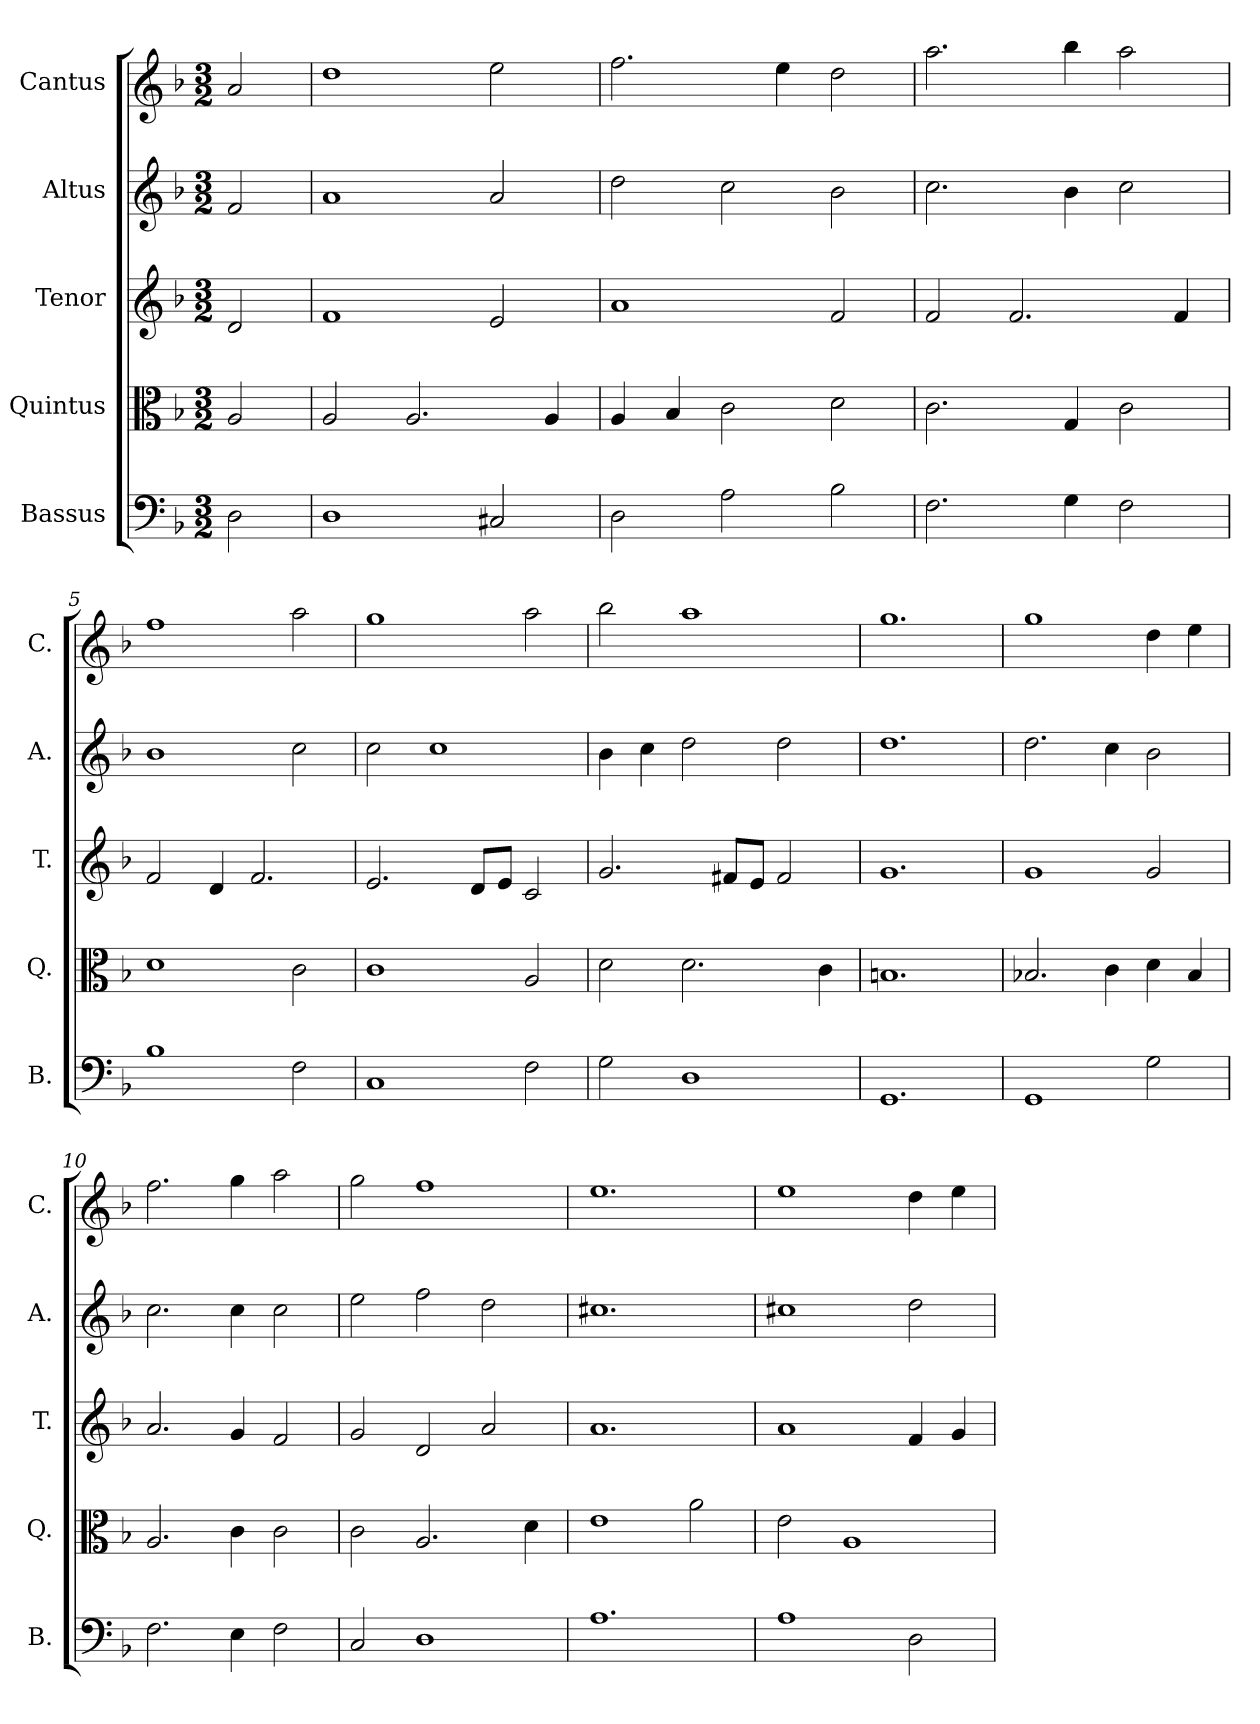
**kern	**kern	**kern	**kern	**kern
*part5	*part4	*part3	*part2	*part1
*staff5	*staff4	*staff3	*staff2	*staff1
*I"Bassus	*I"Quintus	*I"Tenor	*I"Altus	*I"Cantus
*I'B.	*I'Q.	*I'T.	*I'A.	*I'C.
*clefF4	*clefC3	*clefG2	*clefG2	*clefG2
*k[b-]	*k[b-]	*k[b-]	*k[b-]	*k[b-]
*F:	*F:	*F:	*F:	*F:
*M3/2	*M3/2	*M3/2	*M3/2	*M3/2
=1	=1	=1	=1	=1
2D\	2A/	2d/	2f/	2a/
=2	=2	=2	=2	=2
1D\	2A/	1f/	1a/	1dd\
.	2.A/	.	.	.
2C#X/	.	2e/	2a/	2ee\
.	4A/	.	.	.
=3	=3	=3	=3	=3
2D\	4A/	1a/	2dd\	2.ff\
.	4B-/	.	.	.
2A\	2c\	.	2cc\	.
.	.	.	.	4ee\
2B-\	2d\	2f/	2b-\	2dd\
=4	=4	=4	=4	=4
2.F\	2.c\	2f/	2.cc\	2.aa\
.	.	2.f/	.	.
4G\	4G/	.	4b-\	4bb-\
2F\	2c\	.	2cc\	2aa\
.	.	4f/	.	.
=5	=5	=5	=5	=5
1B-\	1d\	2f/	1b-\	1ff\
.	.	4d/	.	.
.	.	2.f/	.	.
2F\	2c\	.	2cc\	2aa\
=6	=6	=6	=6	=6
1C/	1c\	2.e/	2cc\	1gg\
.	.	.	1cc\	.
.	.	8d/L	.	.
.	.	8e/J	.	.
2F\	2A/	2c/	.	2aa\
!!LO:LB:g=z
=7	=7	=7	=7	=7
2G\	2d\	2.g/	4b-\	2bb-\
.	.	.	4cc\	.
1D\	2.d\	.	2dd\	1aa\
.	.	8f#X/L	.	.
.	.	8e/J	.	.
.	.	2f#/	2dd\	.
.	4c\	.	.	.
=8	=8	=8	=8	=8
1.GG/	1.Bn/	1.g/	1.dd\	1.gg\
=9	=9	=9	=9	=9
1GG/	2.B-X/	1g/	2.dd\	1gg\
.	4c\	.	4cc\	.
2G\	4d\	2g/	2b-\	4dd\
.	4B-/	.	.	4ee\
=10	=10	=10	=10	=10
2.F\	2.A/	2.a/	2.cc\	2.ff\
4E\	4c\	4g/	4cc\	4gg\
2F\	2c\	2f/	2cc\	2aa\
=11	=11	=11	=11	=11
2C/	2c\	2g/	2ee\	2gg\
1D\	2.A/	2d/	2ff\	1ff\
.	.	2a/	2dd\	.
.	4d\	.	.	.
=12	=12	=12	=12	=12
1.A\	1e\	1.a/	1.cc#X\	1.ee\
.	2a\	.	.	.
!!LO:PB:g=z
=13	=13	=13	=13	=13
1A\	2e\	1a/	1cc#X\	1ee\
.	1A/	.	.	.
2D\	.	4f/	2dd\	4dd\
.	.	4g/	.	4ee\
=	=	=	=	=
*-	*-	*-	*-	*-
